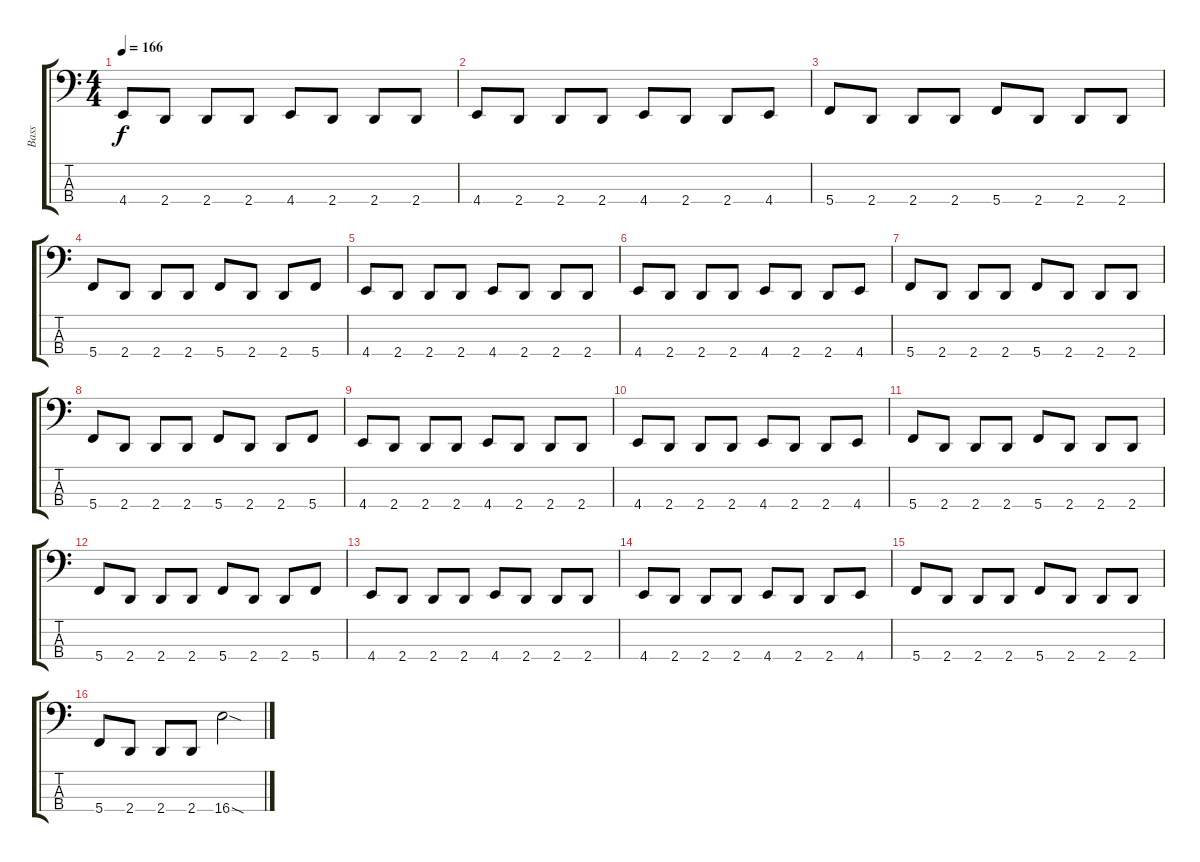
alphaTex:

\track ("Bass" "Bass") {instrument electricbassfinger}
\staff {score tabs}
\tuning (F2 C2 G1 C1) {hide}
\ts (4 4)
\tempo 166
\clef f4
\ks c
4.4.8{dy f} 2.4.8 2.4.8 2.4.8 4.4.8 2.4.8 2.4.8 2.4.8 |
4.4.8 2.4.8 2.4.8 2.4.8 4.4.8 2.4.8 2.4.8 4.4.8 |
5.4.8 2.4.8 2.4.8 2.4.8 5.4.8 2.4.8 2.4.8 2.4.8 |
5.4.8 2.4.8 2.4.8 2.4.8 5.4.8 2.4.8 2.4.8 5.4.8 |
4.4.8 2.4.8 2.4.8 2.4.8 4.4.8 2.4.8 2.4.8 2.4.8 |
4.4.8 2.4.8 2.4.8 2.4.8 4.4.8 2.4.8 2.4.8 4.4.8 |
5.4.8 2.4.8 2.4.8 2.4.8 5.4.8 2.4.8 2.4.8 2.4.8 |
5.4.8 2.4.8 2.4.8 2.4.8 5.4.8 2.4.8 2.4.8 5.4.8 |
4.4.8 2.4.8 2.4.8 2.4.8 4.4.8 2.4.8 2.4.8 2.4.8 |
4.4.8 2.4.8 2.4.8 2.4.8 4.4.8 2.4.8 2.4.8 4.4.8 |
5.4.8 2.4.8 2.4.8 2.4.8 5.4.8 2.4.8 2.4.8 2.4.8 |
5.4.8 2.4.8 2.4.8 2.4.8 5.4.8 2.4.8 2.4.8 5.4.8 |
4.4.8 2.4.8 2.4.8 2.4.8 4.4.8 2.4.8 2.4.8 2.4.8 |
4.4.8 2.4.8 2.4.8 2.4.8 4.4.8 2.4.8 2.4.8 4.4.8 |
5.4.8 2.4.8 2.4.8 2.4.8 5.4.8 2.4.8 2.4.8 2.4.8 |
5.4.8 2.4.8 2.4.8 2.4.8 16.4{sod}.2
